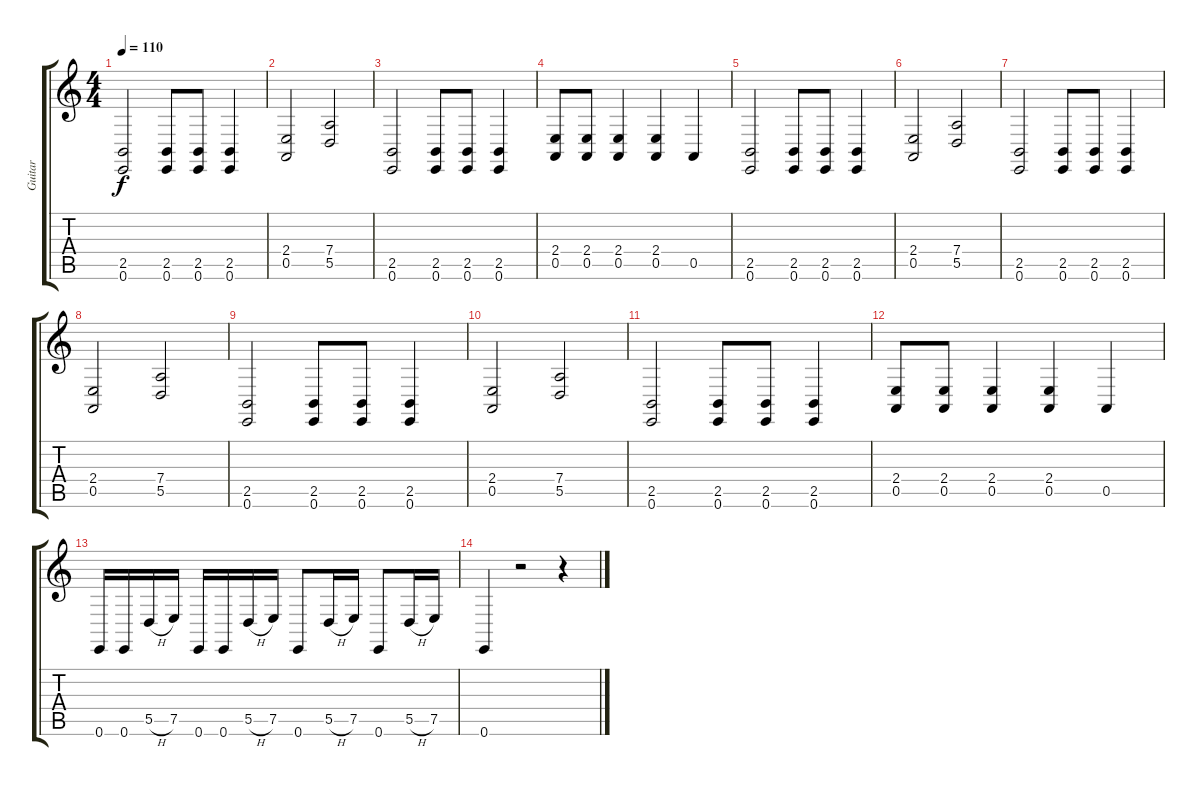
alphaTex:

\track ("Guitar" "Guitar") {instrument lead1square}
\staff {score tabs}
\tuning (E4 B3 G3 D3 A2 E2) {hide}
\ts (4 4)
\tempo 110
\clef g2
\ks c
(2.5 0.6).2{dy f} (2.5 0.6).8 (2.5 0.6).8 (2.5 0.6).4 |
(2.4 0.5).2 (7.4 5.5).2 |
(2.5 0.6).2 (2.5 0.6).8 (2.5 0.6).8 (2.5 0.6).4 |
(2.4 0.5).8 (2.4 0.5).8 (2.4 0.5).4 (2.4 0.5).4 0.5.4 |
(2.5 0.6).2 (2.5 0.6).8 (2.5 0.6).8 (2.5 0.6).4 |
(2.4 0.5).2 (7.4 5.5).2 |
(2.5 0.6).2 (2.5 0.6).8 (2.5 0.6).8 (2.5 0.6).4 |
(2.4 0.5).2 (7.4 5.5).2 |
(2.5 0.6).2 (2.5 0.6).8 (2.5 0.6).8 (2.5 0.6).4 |
(2.4 0.5).2 (7.4 5.5).2 |
(2.5 0.6).2 (2.5 0.6).8 (2.5 0.6).8 (2.5 0.6).4 |
(2.4 0.5).8 (2.4 0.5).8 (2.4 0.5).4 (2.4 0.5).4 0.5.4 |
0.6.16 0.6.16 5.5{h}.16 7.5.16 0.6.16 0.6.16 5.5{h}.16 7.5.16 0.6.8 5.5{h}.16 7.5.16 0.6.8 5.5{h}.16 7.5.16 |
0.6.4 r.2 r.4
